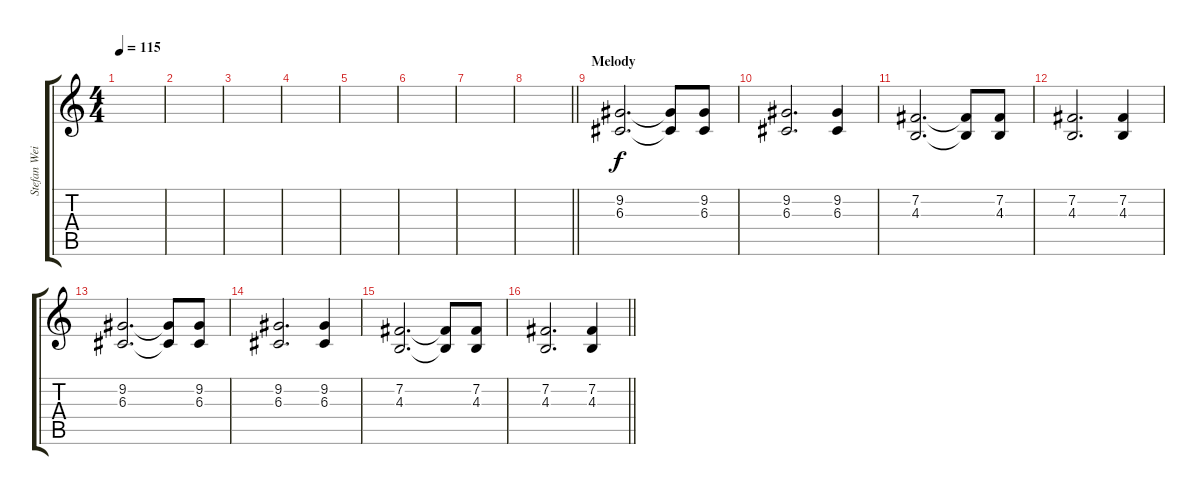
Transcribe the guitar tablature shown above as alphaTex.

\track ("Stefan Weiler - L Hand" "Stefan Wei") {instrument electricgrandpiano}
\staff {score tabs}
\tuning (E4 B3 G3 D3 A2 E2) {hide}
\ts (4 4)
\tempo 115
\clef g2
\ks c
|
|
|
|
|
|
|
\barLineRight lightlight
|
\section ("" "Melody")
(9.2 6.3).2{d} (9.2{t} 6.3{t}).8 (9.2 6.3).8 |
(9.2 6.3).2{d} (9.2 6.3).4 |
(7.2 4.3).2{d} (7.2{t} 4.3{t}).8 (7.2 4.3).8 |
(7.2 4.3).2{d} (7.2 4.3).4 |
(9.2 6.3).2{d} (9.2{t} 6.3{t}).8 (9.2 6.3).8 |
(9.2 6.3).2{d} (9.2 6.3).4 |
(7.2 4.3).2{d} (7.2{t} 4.3{t}).8 (7.2 4.3).8 |
\barLineRight lightlight
(7.2 4.3).2{d} (7.2 4.3).4
